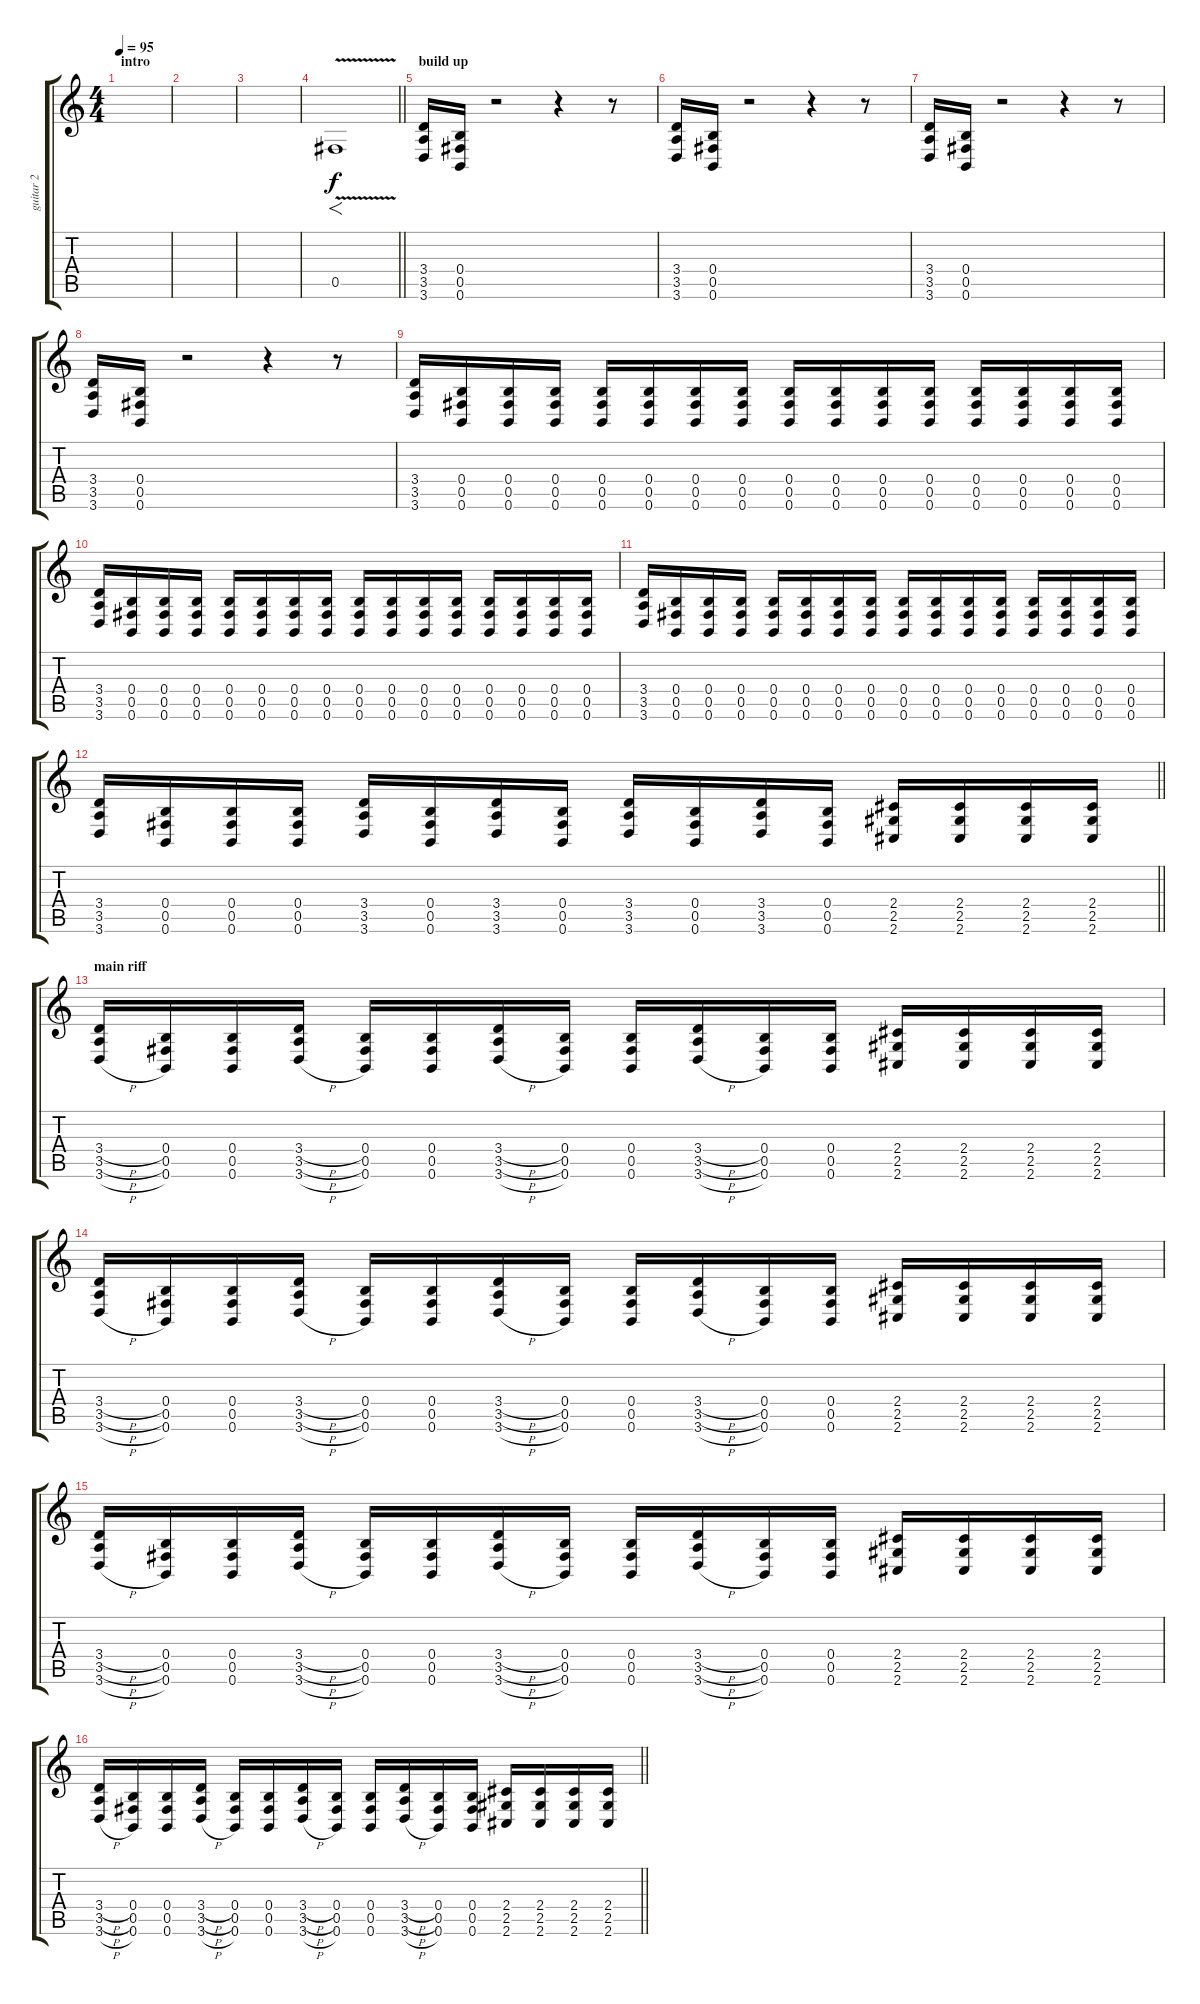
\track ("guitar 2" "guitar 2") {instrument distortionguitar}
\staff {score tabs}
\tuning (Db4 Ab3 E3 B2 Gb2 B1) {hide}
\ts (4 4)
\section ("" "intro")
\tempo 95
\clef g2
\ks c
|
|
|
\barLineRight lightlight
0.5{v}.1{f} |
\section ("" "build up")
(3.4 3.5 3.6).16 (0.4 0.5 0.6).16 r.2 r.4 r.8 |
(3.4 3.5 3.6).16 (0.4 0.5 0.6).16 r.2 r.4 r.8 |
(3.4 3.5 3.6).16 (0.4 0.5 0.6).16 r.2 r.4 r.8 |
(3.4 3.5 3.6).16 (0.4 0.5 0.6).16 r.2 r.4 r.8 |
(3.4 3.5 3.6).16 (0.4 0.5 0.6).16 (0.4 0.5 0.6).16 (0.4 0.5 0.6).16 (0.4 0.5 0.6).16 (0.4 0.5 0.6).16 (0.4 0.5 0.6).16 (0.4 0.5 0.6).16 (0.4 0.5 0.6).16 (0.4 0.5 0.6).16 (0.4 0.5 0.6).16 (0.4 0.5 0.6).16 (0.4 0.5 0.6).16 (0.4 0.5 0.6).16 (0.4 0.5 0.6).16 (0.4 0.5 0.6).16 |
(3.4 3.5 3.6).16 (0.4 0.5 0.6).16 (0.4 0.5 0.6).16 (0.4 0.5 0.6).16 (0.4 0.5 0.6).16 (0.4 0.5 0.6).16 (0.4 0.5 0.6).16 (0.4 0.5 0.6).16 (0.4 0.5 0.6).16 (0.4 0.5 0.6).16 (0.4 0.5 0.6).16 (0.4 0.5 0.6).16 (0.4 0.5 0.6).16 (0.4 0.5 0.6).16 (0.4 0.5 0.6).16 (0.4 0.5 0.6).16 |
(3.4 3.5 3.6).16 (0.4 0.5 0.6).16 (0.4 0.5 0.6).16 (0.4 0.5 0.6).16 (0.4 0.5 0.6).16 (0.4 0.5 0.6).16 (0.4 0.5 0.6).16 (0.4 0.5 0.6).16 (0.4 0.5 0.6).16 (0.4 0.5 0.6).16 (0.4 0.5 0.6).16 (0.4 0.5 0.6).16 (0.4 0.5 0.6).16 (0.4 0.5 0.6).16 (0.4 0.5 0.6).16 (0.4 0.5 0.6).16 |
\barLineRight lightlight
(3.4 3.5 3.6).16 (0.4 0.5 0.6).16 (0.4 0.5 0.6).16 (0.4 0.5 0.6).16 (3.4 3.5 3.6).16 (0.4 0.5 0.6).16 (3.4 3.5 3.6).16 (0.4 0.5 0.6).16 (3.4 3.5 3.6).16 (0.4 0.5 0.6).16 (3.4 3.5 3.6).16 (0.4 0.5 0.6).16 (2.4 2.5 2.6).16 (2.4 2.5 2.6).16 (2.4 2.5 2.6).16 (2.4 2.5 2.6).16 |
\section ("" "main riff")
(3.4{h} 3.5{h} 3.6{h}).16 (0.4 0.5 0.6).16 (0.4 0.5 0.6).16 (3.4{h} 3.5{h} 3.6{h}).16 (0.4 0.5 0.6).16 (0.4 0.5 0.6).16 (3.4{h} 3.5{h} 3.6{h}).16 (0.4 0.5 0.6).16 (0.4 0.5 0.6).16 (3.4{h} 3.5{h} 3.6{h}).16 (0.4 0.5 0.6).16 (0.4 0.5 0.6).16 (2.4 2.5 2.6).16 (2.4 2.5 2.6).16 (2.4 2.5 2.6).16 (2.4 2.5 2.6).16 |
(3.4{h} 3.5{h} 3.6{h}).16 (0.4 0.5 0.6).16 (0.4 0.5 0.6).16 (3.4{h} 3.5{h} 3.6{h}).16 (0.4 0.5 0.6).16 (0.4 0.5 0.6).16 (3.4{h} 3.5{h} 3.6{h}).16 (0.4 0.5 0.6).16 (0.4 0.5 0.6).16 (3.4{h} 3.5{h} 3.6{h}).16 (0.4 0.5 0.6).16 (0.4 0.5 0.6).16 (2.4 2.5 2.6).16 (2.4 2.5 2.6).16 (2.4 2.5 2.6).16 (2.4 2.5 2.6).16 |
(3.4{h} 3.5{h} 3.6{h}).16 (0.4 0.5 0.6).16 (0.4 0.5 0.6).16 (3.4{h} 3.5{h} 3.6{h}).16 (0.4 0.5 0.6).16 (0.4 0.5 0.6).16 (3.4{h} 3.5{h} 3.6{h}).16 (0.4 0.5 0.6).16 (0.4 0.5 0.6).16 (3.4{h} 3.5{h} 3.6{h}).16 (0.4 0.5 0.6).16 (0.4 0.5 0.6).16 (2.4 2.5 2.6).16 (2.4 2.5 2.6).16 (2.4 2.5 2.6).16 (2.4 2.5 2.6).16 |
\barLineRight lightlight
(3.4{h} 3.5{h} 3.6{h}).16 (0.4 0.5 0.6).16 (0.4 0.5 0.6).16 (3.4{h} 3.5{h} 3.6{h}).16 (0.4 0.5 0.6).16 (0.4 0.5 0.6).16 (3.4{h} 3.5{h} 3.6{h}).16 (0.4 0.5 0.6).16 (0.4 0.5 0.6).16 (3.4{h} 3.5{h} 3.6{h}).16 (0.4 0.5 0.6).16 (0.4 0.5 0.6).16 (2.4 2.5 2.6).16 (2.4 2.5 2.6).16 (2.4 2.5 2.6).16 (2.4 2.5 2.6).16
